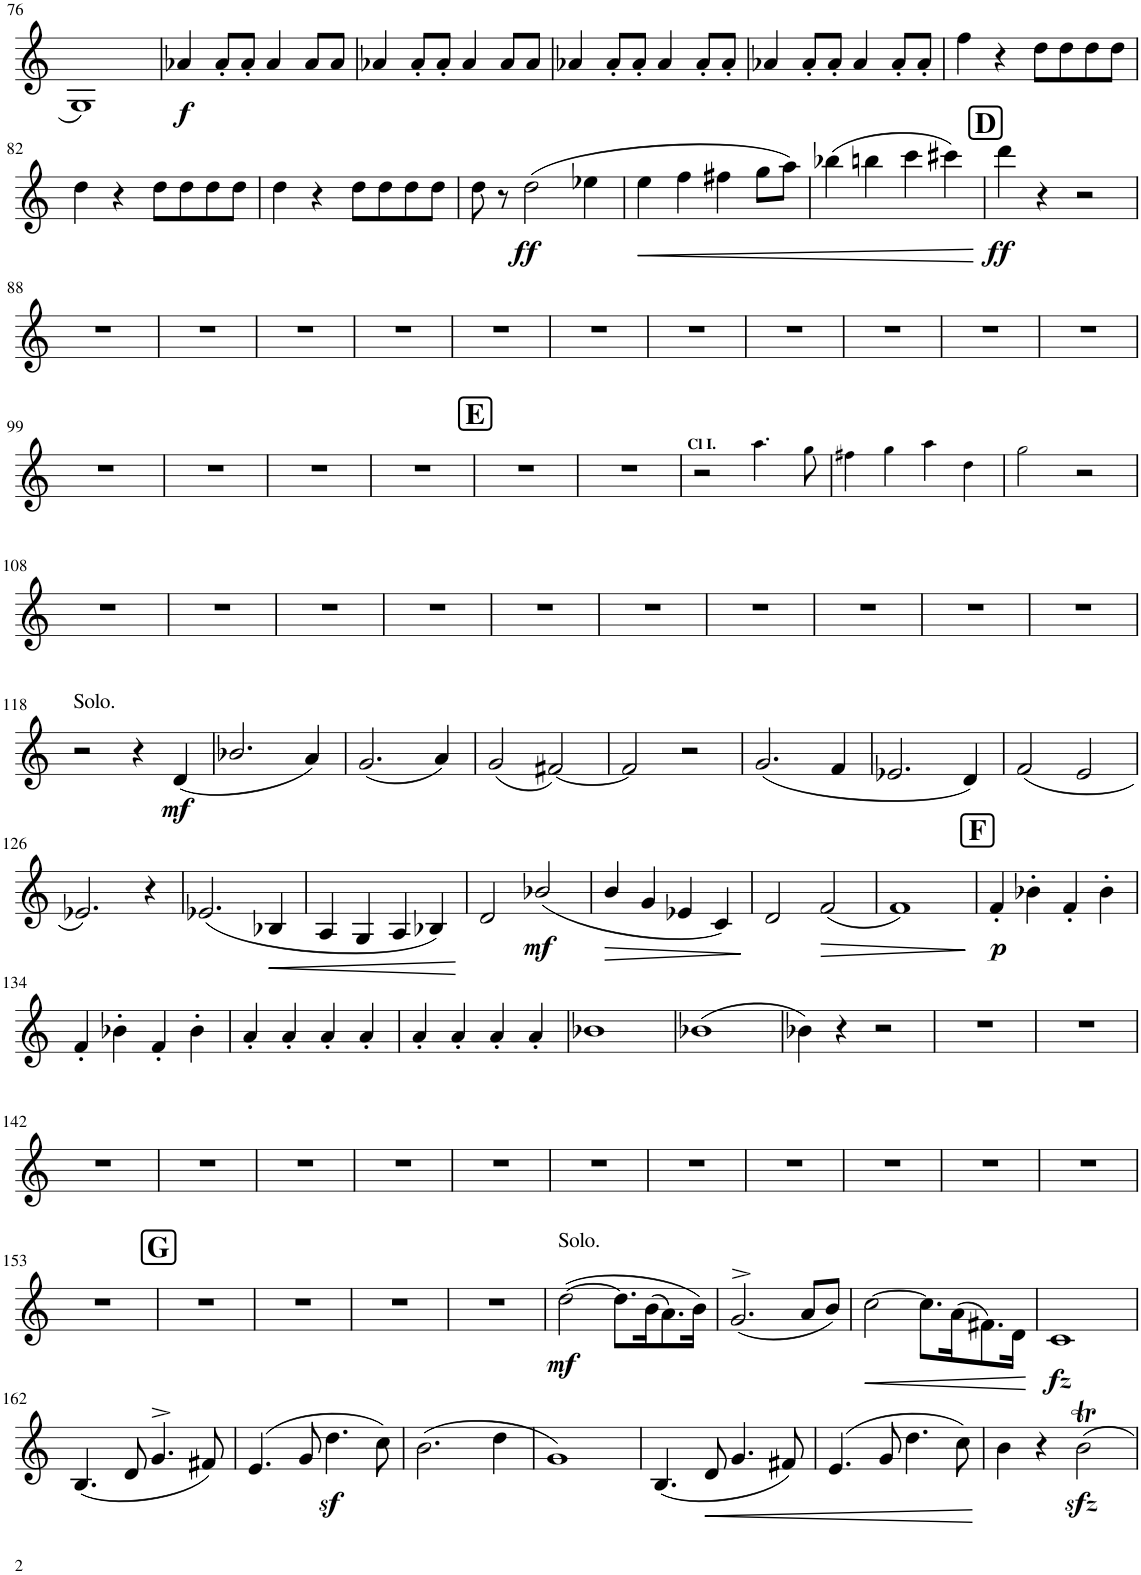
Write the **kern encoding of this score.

**kern	**dynam
*part1	*part1
*staff1	*staff1
*I"A Cl II	*
*I'Cl	*
!!LO:PB:g=z
*clefG2	*
*Trd2c3	*
*k[]	*
*M2/2	*
*met(c|)	*
=76	=76
1G	.
=77	=77
!	!LO:DY:b
4a-X/	f
8a-'/L	.
8a-'/J	.
4a-/	.
8a-/L	.
8a-/J	.
=78	=78
4a-X/	.
8a-'/L	.
8a-'/J	.
4a-/	.
8a-/L	.
8a-/J	.
=79	=79
4a-X/	.
8a-'/L	.
8a-'/J	.
4a-/	.
8a-'/L	.
8a-'/J	.
=80	=80
4a-X/	.
8a-'/L	.
8a-'/J	.
4a-/	.
8a-'/L	.
8a-'/J	.
=81	=81
4ff\	.
4r	.
8dd\L	.
8dd\	.
8dd\	.
8dd\J	.
!!LO:LB:g=z
=82	=82
4dd\	.
4r	.
8dd\L	.
8dd\	.
8dd\	.
8dd\J	.
=83	=83
4dd\	.
4r	.
8dd\L	.
8dd\	.
8dd\	.
8dd\J	.
=84	=84
8dd\	.
8r	.
!	!LO:DY:b
(2dd\	ff
4ee-X\	.
=85	=85
!	!LO:HP:b
4ee\	<
4ff\	.
4ff#X\	.
8gg\L	.
8aa\J)	.
=86	=86
(4bb-X\	.
4bbn\	.
4ccc\	.
4ccc#X\)	.
.	[
=87	=87
!	!LO:DY:b
4ddd\	ff
4r	.
2r	.
!!LO:LB:g=z
=88	=88
1r	.
=89	=89
1r	.
=90	=90
1r	.
=91	=91
1r	.
=92	=92
1r	.
=93	=93
1r	.
=94	=94
1r	.
=95	=95
1r	.
=96	=96
1r	.
=97	=97
1r	.
=98	=98
1r	.
!!LO:LB:g=z
=99	=99
1r	.
=100	=100
1r	.
=101	=101
1r	.
=102	=102
1r	.
=103	=103
1r	.
=104	=104
1r	.
=105	=105
!LO:TX:a:B:t=Cl I.	!
2r	.
4.aa\	.
8gg\	.
=106	=106
4ff#X\	.
4gg\	.
4aa\	.
4dd\	.
=107	=107
2gg\	.
2r	.
!!LO:LB:g=z
=108	=108
1r	.
=109	=109
1r	.
=110	=110
1r	.
=111	=111
1r	.
=112	=112
1r	.
=113	=113
1r	.
=114	=114
1r	.
=115	=115
1r	.
=116	=116
1r	.
=117	=117
1r	.
!!LO:LB:g=z
=118	=118
!LO:TX:a:t=Solo.	!
2r	.
4r	.
!	!LO:DY:b
(4d/	mf
=119	=119
2.b-X/	.
4a/)	.
=120	=120
(2.g/	.
4a/)	.
=121	=121
(2g/	.
[2f#X/)	.
=122	=122
2f#/]	.
2r	.
=123	=123
(2.g/	.
4f/	.
=124	=124
2.e-X/	.
4d/)	.
=125	=125
(2f/	.
2e/	.
!!LO:LB:g=z
=126	=126
2.e-X/)	.
4r	.
=127	=127
(2.e-X/	.
!	!LO:HP:b
4B-X/	<
=128	=128
4A/	.
4G/	.
4A/	.
4B-X/)	.
.	[
=129	=129
2d/	.
!	!LO:DY:b
(2b-X/	mf
=130	=130
!	!LO:HP:b
4b/	>
4g/	.
4e-X/	.
4c/)	.
.	]
=131	=131
2d/	.
!	!LO:HP:b
(2f/	>
=132	=132
1f)	.
.	]
=133	=133
!	!LO:DY:b
4f'/	p
4b-X'\	.
4f'/	.
4b-'\	.
!!LO:LB:g=z
=134	=134
4f'/	.
4b-X'\	.
4f'/	.
4b-'\	.
=135	=135
4a'/	.
4a'/	.
4a'/	.
4a'/	.
=136	=136
4a'/	.
4a'/	.
4a'/	.
4a'/	.
=137	=137
1b-X	.
=138	=138
(1b-X	.
=139	=139
4b-X\)	.
4r	.
2r	.
=140	=140
1r	.
=141	=141
1r	.
!!LO:LB:g=z
=142	=142
1r	.
=143	=143
1r	.
=144	=144
1r	.
=145	=145
1r	.
=146	=146
1r	.
=147	=147
1r	.
=148	=148
1r	.
=149	=149
1r	.
=150	=150
1r	.
=151	=151
1r	.
=152	=152
1r	.
!!LO:LB:g=z
=153	=153
1r	.
=154	=154
1r	.
=155	=155
1r	.
=156	=156
1r	.
=157	=157
1r	.
=158	=158
!LO:TX:a:t=Solo.	!
!	!LO:DY:b
([2dd\	mf
8.dd\L]	.
(16b\K	.
8.a\)	.
16b\Jk)	.
=159	=159
(2.g^>/	.
8a/L	.
8b/J)	.
=160	=160
!	!LO:HP:b
[2cc\	<
8.cc\L]	.
(16a\K	.
8.f#X\)	.
16d\Jk	.
.	[
=161	=161
!	!LO:DY:b
1c	fz
!!LO:LB:g=z
=162	=162
(4.B/	.
8d/	.
4.g^>/	.
8f#X/)	.
=163	=163
(4.e/	.
8g/	.
4.ddz<\	.
8cc\)	.
=164	=164
(2.b\	.
4dd\	.
=165	=165
1g)	.
=166	=166
(4.B/	.
!	!LO:HP:b
8d/	<
4.g/	.
8f#X/)	.
=167	=167
(4.e/	.
8g/	.
4.dd\	.
8cc\)	.
.	[
=168	=168
4b\	.
4r	.
2bzz<t\	.
=	=
*-	*-
